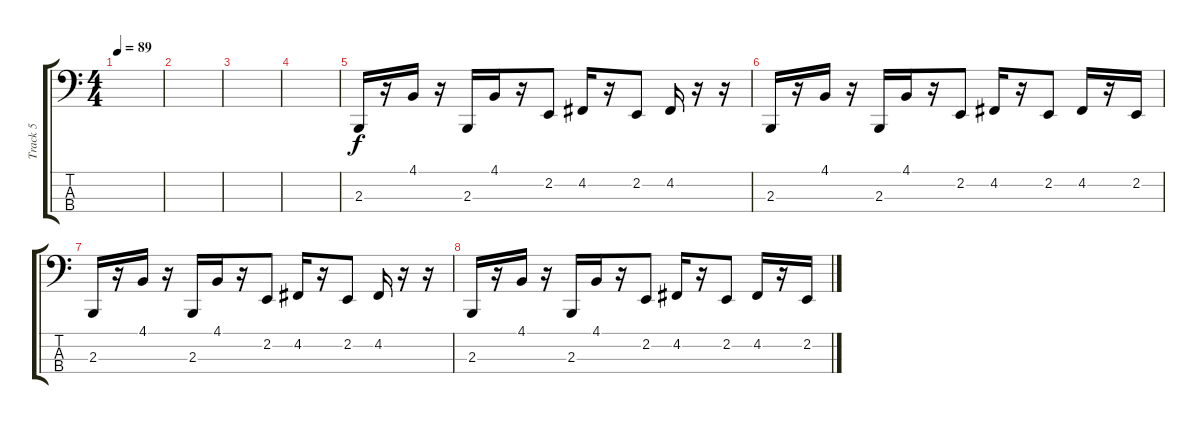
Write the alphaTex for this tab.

\track ("Track 5" "Track 5") {instrument lead2sawtooth}
\staff {score tabs}
\tuning (G2 D2 A1 E1) {hide}
\ts (4 4)
\tempo 89
\clef f4
\ks c
|
|
|
|
2.3.16 r.16 4.1.16 r.16 2.3.16 4.1.16 r.16 2.2.8 4.2.16 r.16 2.2.8 4.2.16 r.16 r.16 |
2.3.16 r.16 4.1.16 r.16 2.3.16 4.1.16 r.16 2.2.8 4.2.16 r.16 2.2.8 4.2.16 r.16 2.2.16 |
2.3.16 r.16 4.1.16 r.16 2.3.16 4.1.16 r.16 2.2.8 4.2.16 r.16 2.2.8 4.2.16 r.16 r.16 |
2.3.16 r.16 4.1.16 r.16 2.3.16 4.1.16 r.16 2.2.8 4.2.16 r.16 2.2.8 4.2.16 r.16 2.2.16
